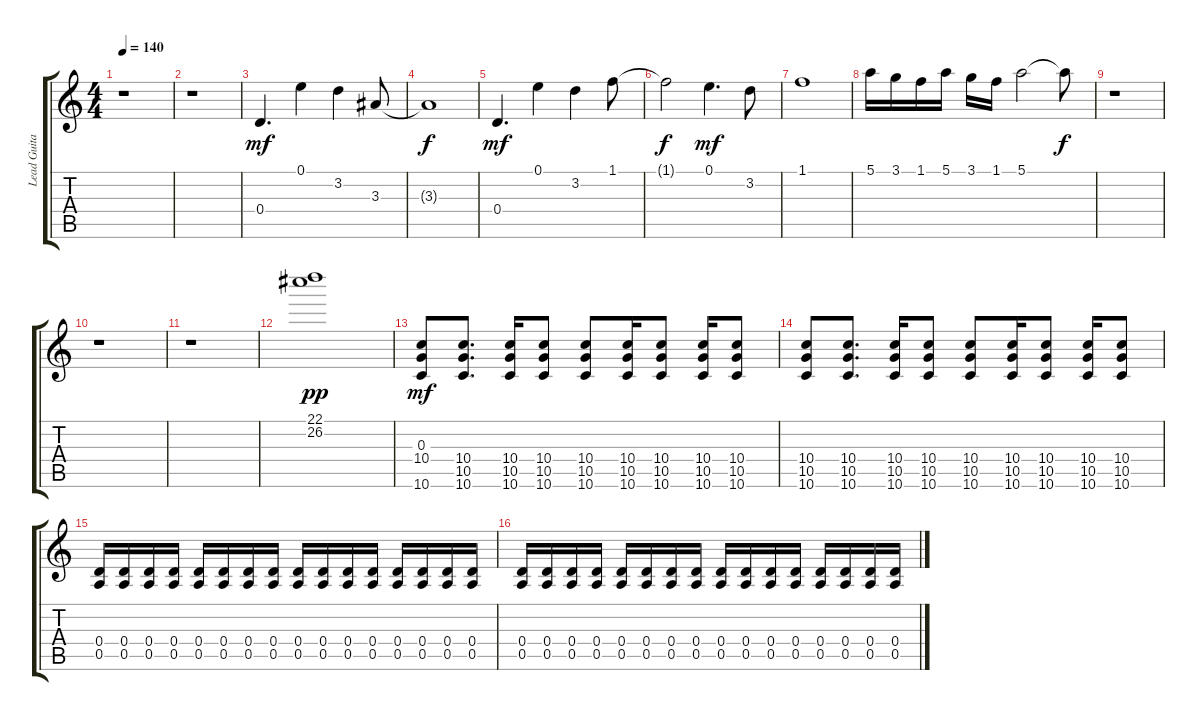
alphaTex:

\track ("Lead Guitar 2" "Lead Guita") {instrument distortionguitar}
\staff {score tabs}
\tuning (E4 B3 G3 D3 A2 D2) {hide}
\ts (4 4)
\tempo 140
\clef g2
\ks c
r.1{dy mf} |
r.1 |
0.4.4{d} 0.1.4 3.2.4 3.3.8 |
3.3{t}.1{dy f} |
0.4.4{d dy mf} 0.1.4 3.2.4 1.1.8 |
1.1{t}.2{dy f} 0.1.4{d dy mf} 3.2.8 |
1.1.1 |
5.1.16 3.1.16 1.1.16 5.1.16 3.1.16 1.1.16 5.1.2 5.1{t}.8{dy f} |
r.1 |
r.1 |
r.1 |
(22.1 26.2).1{dy pp} |
(0.3 10.4 10.6).8{dy mf} (10.4 10.5 10.6).8{d} (10.4 10.5 10.6).16 (10.4 10.5 10.6).8 (10.4 10.5 10.6).8 (10.4 10.5 10.6).16 (10.4 10.5 10.6).8 (10.4 10.5 10.6).16 (10.4 10.5 10.6).8 |
(10.4 10.5 10.6).8 (10.4 10.5 10.6).8{d} (10.4 10.5 10.6).16 (10.4 10.5 10.6).8 (10.4 10.5 10.6).8 (10.4 10.5 10.6).16 (10.4 10.5 10.6).8 (10.4 10.5 10.6).16 (10.4 10.5 10.6).8 |
(0.4 0.5).16 (0.4 0.5).16 (0.4 0.5).16 (0.4 0.5).16 (0.4 0.5).16 (0.4 0.5).16 (0.4 0.5).16 (0.4 0.5).16 (0.4 0.5).16 (0.4 0.5).16 (0.4 0.5).16 (0.4 0.5).16 (0.4 0.5).16 (0.4 0.5).16 (0.4 0.5).16 (0.4 0.5).16 |
(0.4 0.5).16 (0.4 0.5).16 (0.4 0.5).16 (0.4 0.5).16 (0.4 0.5).16 (0.4 0.5).16 (0.4 0.5).16 (0.4 0.5).16 (0.4 0.5).16 (0.4 0.5).16 (0.4 0.5).16 (0.4 0.5).16 (0.4 0.5).16 (0.4 0.5).16 (0.4 0.5).16 (0.4 0.5).16
